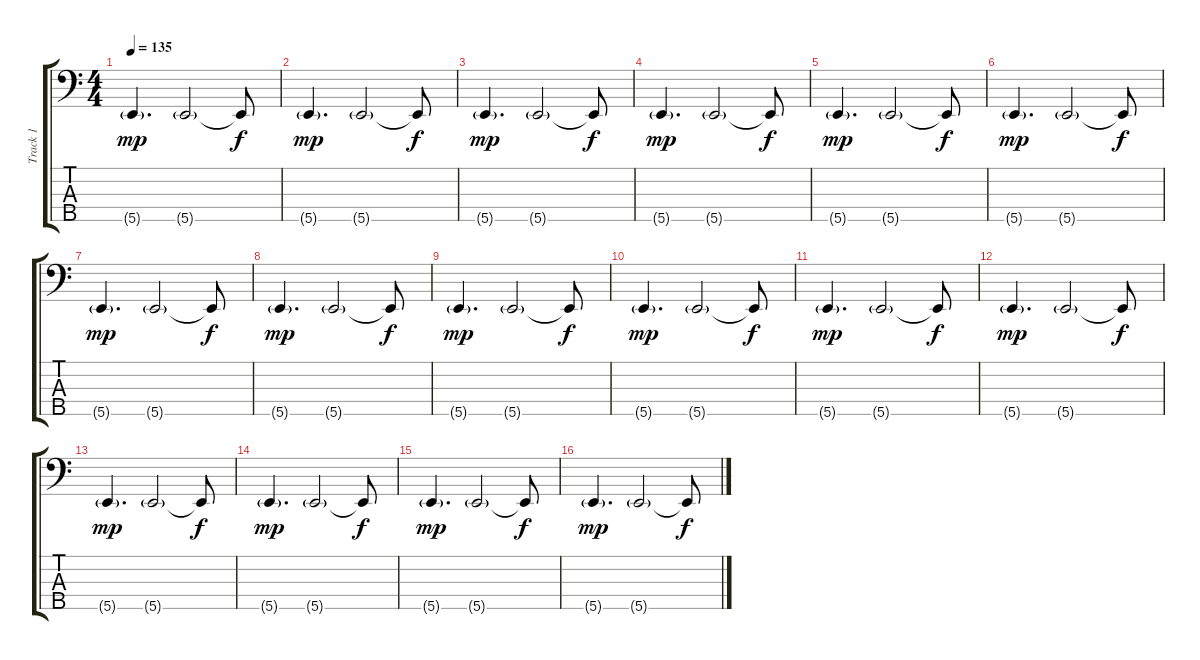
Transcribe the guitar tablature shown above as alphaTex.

\track ("Track 1" "Track 1") {instrument synthbass2}
\staff {score tabs}
\tuning (G2 D2 A1 E1 B0) {hide}
\ts (4 4)
\tempo 135
\clef f4
\ks c
5.5{g}.4{d dy mp} 5.5{g}.2 5.5{t}.8{dy f} |
5.5{g}.4{d dy mp} 5.5{g}.2 5.5{t}.8{dy f} |
5.5{g}.4{d dy mp} 5.5{g}.2 5.5{t}.8{dy f} |
5.5{g}.4{d dy mp} 5.5{g}.2 5.5{t}.8{dy f} |
5.5{g}.4{d dy mp} 5.5{g}.2 5.5{t}.8{dy f} |
5.5{g}.4{d dy mp} 5.5{g}.2 5.5{t}.8{dy f} |
5.5{g}.4{d dy mp} 5.5{g}.2 5.5{t}.8{dy f} |
5.5{g}.4{d dy mp} 5.5{g}.2 5.5{t}.8{dy f} |
5.5{g}.4{d dy mp} 5.5{g}.2 5.5{t}.8{dy f} |
5.5{g}.4{d dy mp} 5.5{g}.2 5.5{t}.8{dy f} |
5.5{g}.4{d dy mp} 5.5{g}.2 5.5{t}.8{dy f} |
5.5{g}.4{d dy mp} 5.5{g}.2 5.5{t}.8{dy f} |
5.5{g}.4{d dy mp} 5.5{g}.2 5.5{t}.8{dy f} |
5.5{g}.4{d dy mp} 5.5{g}.2 5.5{t}.8{dy f} |
5.5{g}.4{d dy mp} 5.5{g}.2 5.5{t}.8{dy f} |
5.5{g}.4{d dy mp} 5.5{g}.2 5.5{t}.8{dy f}
